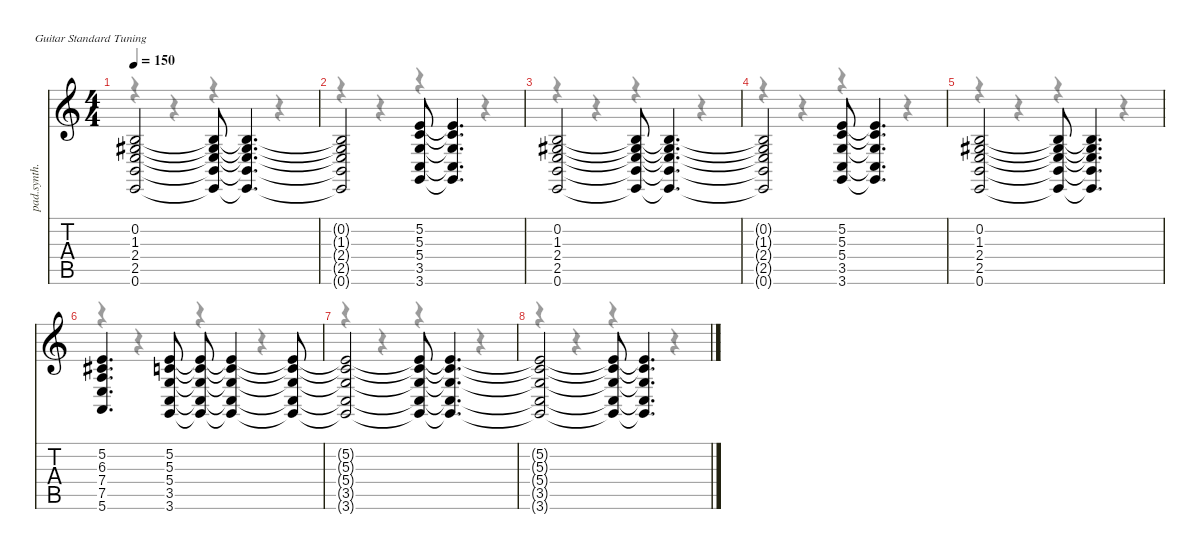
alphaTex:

\defaultSystemsLayout 4
\hideDynamics
\bracketExtendMode nobrackets
\otherSystemsTrackNameOrientation horizontal
\track ("Pad" "pad.synth.") {instrument pad3polysynth}
\staff {score tabs}
\tuning (E4 B3 G3 D3 A2 E2)
\voice
\ts (4 4)
\tempo 150
\clef g2
\ks c
(0.2 1.3{acc #} 2.4 2.5 0.6).2{dy f beam Up} (0.2{t} 1.3{t acc #} 2.4{t} 2.5{t} 0.6{t}).8{dy mf beam Up} (0.2{t} 1.3{t acc #} 2.4{t} 2.5{t} 0.6{t}).4{d dy f beam Up} |
(0.2{t} 1.3{t acc #} 2.4{t} 2.5{t} 0.6{t}).2{beam Up} (5.2 5.3 5.4 3.5 3.6).8{beam Up} (5.2{t} 5.3{t} 5.4{t} 3.5{t} 3.6{t}).4{d beam Up} |
(0.2 1.3{acc #} 2.4 2.5 0.6).2{beam Up} (0.2{t} 1.3{t acc #} 2.4{t} 2.5{t} 0.6{t}).8{dy mf beam Up} (0.2{t} 1.3{t acc #} 2.4{t} 2.5{t} 0.6{t}).4{d dy f beam Up} |
(0.2{t} 1.3{t acc #} 2.4{t} 2.5{t} 0.6{t}).2{beam Up} (5.2 5.3 5.4 3.5 3.6).8{beam Up} (5.2{t} 5.3{t} 5.4{t} 3.5{t} 3.6{t}).4{d beam Up} |
(0.2 1.3{acc #} 2.4 2.5 0.6).2{beam Up} (0.2{t} 1.3{t acc #} 2.4{t} 2.5{t} 0.6{t}).8{dy mf beam Up} (0.2{t} 1.3{t acc #} 2.4{t} 2.5{t} 0.6{t}).4{d dy f beam Up} |
(5.2 6.3{acc #} 7.4 7.5 5.6).4{d beam Up} (5.2 5.3 5.4 3.5 3.6).8{beam Up} (5.2{t} 5.3{t} 5.4{t} 3.5{t} 3.6{t}).8{beam Up} (5.2{t} 5.3{t} 5.4{t} 3.5{t} 3.6{t}).4{beam Up} (5.2{t} 5.3{t} 5.4{t} 3.5{t} 3.6{t}).8{beam Up} |
(5.2{t} 5.3{t} 5.4{t} 3.5{t} 3.6{t}).2{beam Up} (5.2{t} 5.3{t} 5.4{t} 3.5{t} 3.6{t}).8{dy mf beam Up} (5.2{t} 5.3{t} 5.4{t} 3.5{t} 3.6{t}).4{d dy f beam Up} |
(5.2{t} 5.3{t} 5.4{t} 3.5{t} 3.6{t}).2{beam Up} (5.2{t} 5.3{t} 5.4{t} 3.5{t} 3.6{t}).8{dy mf beam Up} (5.2{t} 5.3{t} 5.4{t} 3.5{t} 3.6{t}).4{d dy f beam Up}
\voice
\clef g2
\ottava regular
\simile none
\ks c
r.4{dy mf beam Down} r.4{beam Down} r.4{beam Down} r.4{beam Down} |
r.4{beam Down} r.4{beam Down} r.4{beam Down} r.4{beam Down} |
r.4{beam Down} r.4{beam Down} r.4{beam Down} r.4{beam Down} |
r.4{beam Down} r.4{beam Down} r.4{beam Down} r.4{beam Down} |
r.4{beam Down} r.4{beam Down} r.4{beam Down} r.4{beam Down} |
r.4{beam Down} r.4{beam Down} r.4{beam Down} r.4{beam Down} |
r.4{beam Down} r.4{beam Down} r.4{beam Down} r.4{beam Down} |
r.4{beam Down} r.4{beam Down} r.4{beam Down} r.4{beam Down}
